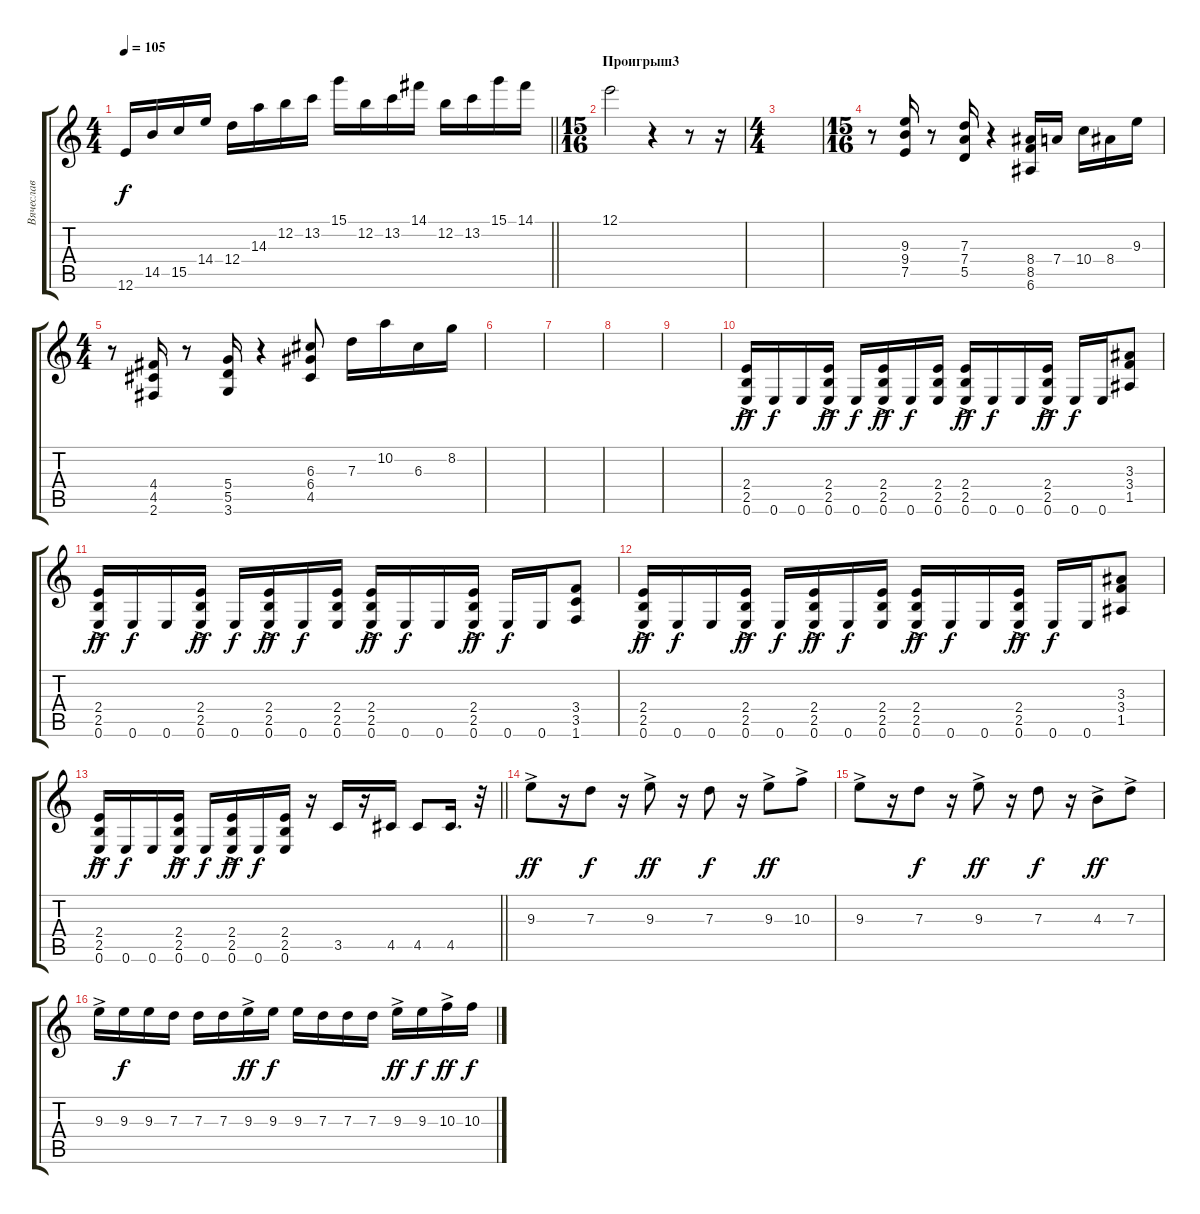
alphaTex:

\track ("Вячеслав" "Вячеслав") {instrument distortionguitar}
\staff {score tabs}
\tuning (E4 B3 G3 D3 A2 E2) {hide}
\ts (4 4)
\tempo 105
\clef g2
\barLineRight lightlight
\ks c
12.6.16{dy f} 14.5.16 15.5.16 14.4.16 12.4.16 14.3.16 12.2.16 13.2.16 15.1.16 12.2.16 13.2.16 14.1.16 12.2.16 13.2.16 15.1.16 14.1.16 |
\ts (15 16)
\section ("" "Проигрыш3")
12.1.2 r.4 r.8 r.16 |
\ts (4 4)
|
\ts (15 16)
r.8 (9.3 9.4 7.5).16 r.8 (7.3 7.4 5.5).16 r.4 (8.4 8.5 6.6).16 7.4.16 10.4.16 8.4.16 9.3.16 |
\ts (4 4)
r.8 (4.4 4.5 2.6).16 r.8 (5.4 5.5 3.6).16 r.4 (6.3 6.4 4.5).8 7.3.16 10.2.16 6.3.16 8.2.16 |
|
|
|
|
(2.4 2.5{ac} 0.6).16{dy ff} 0.6.16{dy f} 0.6.16 (2.4 2.5{ac} 0.6).16{dy ff} 0.6.16{dy f} (2.4 2.5{ac} 0.6).16{dy ff} 0.6.16{dy f} (2.4 2.5 0.6).16 (2.4 2.5{ac} 0.6).16{dy ff} 0.6.16{dy f} 0.6.16 (2.4 2.5 0.6{ac}).16{dy ff} 0.6.16{dy f} 0.6.16 (3.3 3.4 1.5).8 |
(2.4 2.5{ac} 0.6).16{dy ff} 0.6.16{dy f} 0.6.16 (2.4 2.5{ac} 0.6).16{dy ff} 0.6.16{dy f} (2.4 2.5{ac} 0.6).16{dy ff} 0.6.16{dy f} (2.4 2.5 0.6).16 (2.4 2.5{ac} 0.6).16{dy ff} 0.6.16{dy f} 0.6.16 (2.4 2.5 0.6{ac}).16{dy ff} 0.6.16{dy f} 0.6.16 (3.4 3.5 1.6).8 |
(2.4 2.5{ac} 0.6).16{dy ff} 0.6.16{dy f} 0.6.16 (2.4 2.5{ac} 0.6).16{dy ff} 0.6.16{dy f} (2.4 2.5{ac} 0.6).16{dy ff} 0.6.16{dy f} (2.4 2.5 0.6).16 (2.4 2.5{ac} 0.6).16{dy ff} 0.6.16{dy f} 0.6.16 (2.4 2.5 0.6{ac}).16{dy ff} 0.6.16{dy f} 0.6.16 (3.3 3.4 1.5).8 |
\barLineRight lightlight
(2.4 2.5{ac} 0.6).16{dy ff} 0.6.16{dy f} 0.6.16 (2.4 2.5{ac} 0.6).16{dy ff} 0.6.16{dy f} (2.4 2.5{ac} 0.6).16{dy ff} 0.6.16{dy f} (2.4 2.5 0.6).16 r.16 3.5.16 r.16 4.5.16 4.5.8 4.5.16{d} r.32 |
9.3{ac}.8{dy ff} r.16 7.3.8{dy f} r.16 9.3{ac}.8{dy ff} r.16 7.3.8{dy f} r.16 9.3{ac}.8{dy ff} 10.3{ac}.8 |
9.3{ac}.8 r.16 7.3.8{dy f} r.16 9.3{ac}.8{dy ff} r.16 7.3.8{dy f} r.16 4.3{ac}.8{dy ff} 7.3{ac}.8 |
9.3{ac}.16 9.3.16{dy f} 9.3.16 7.3.16 7.3.16 7.3.16 9.3{ac}.16{dy ff} 9.3.16{dy f} 9.3.16 7.3.16 7.3.16 7.3.16 9.3{ac}.16{dy ff} 9.3.16{dy f} 10.3{ac}.16{dy ff} 10.3.16{dy f}
